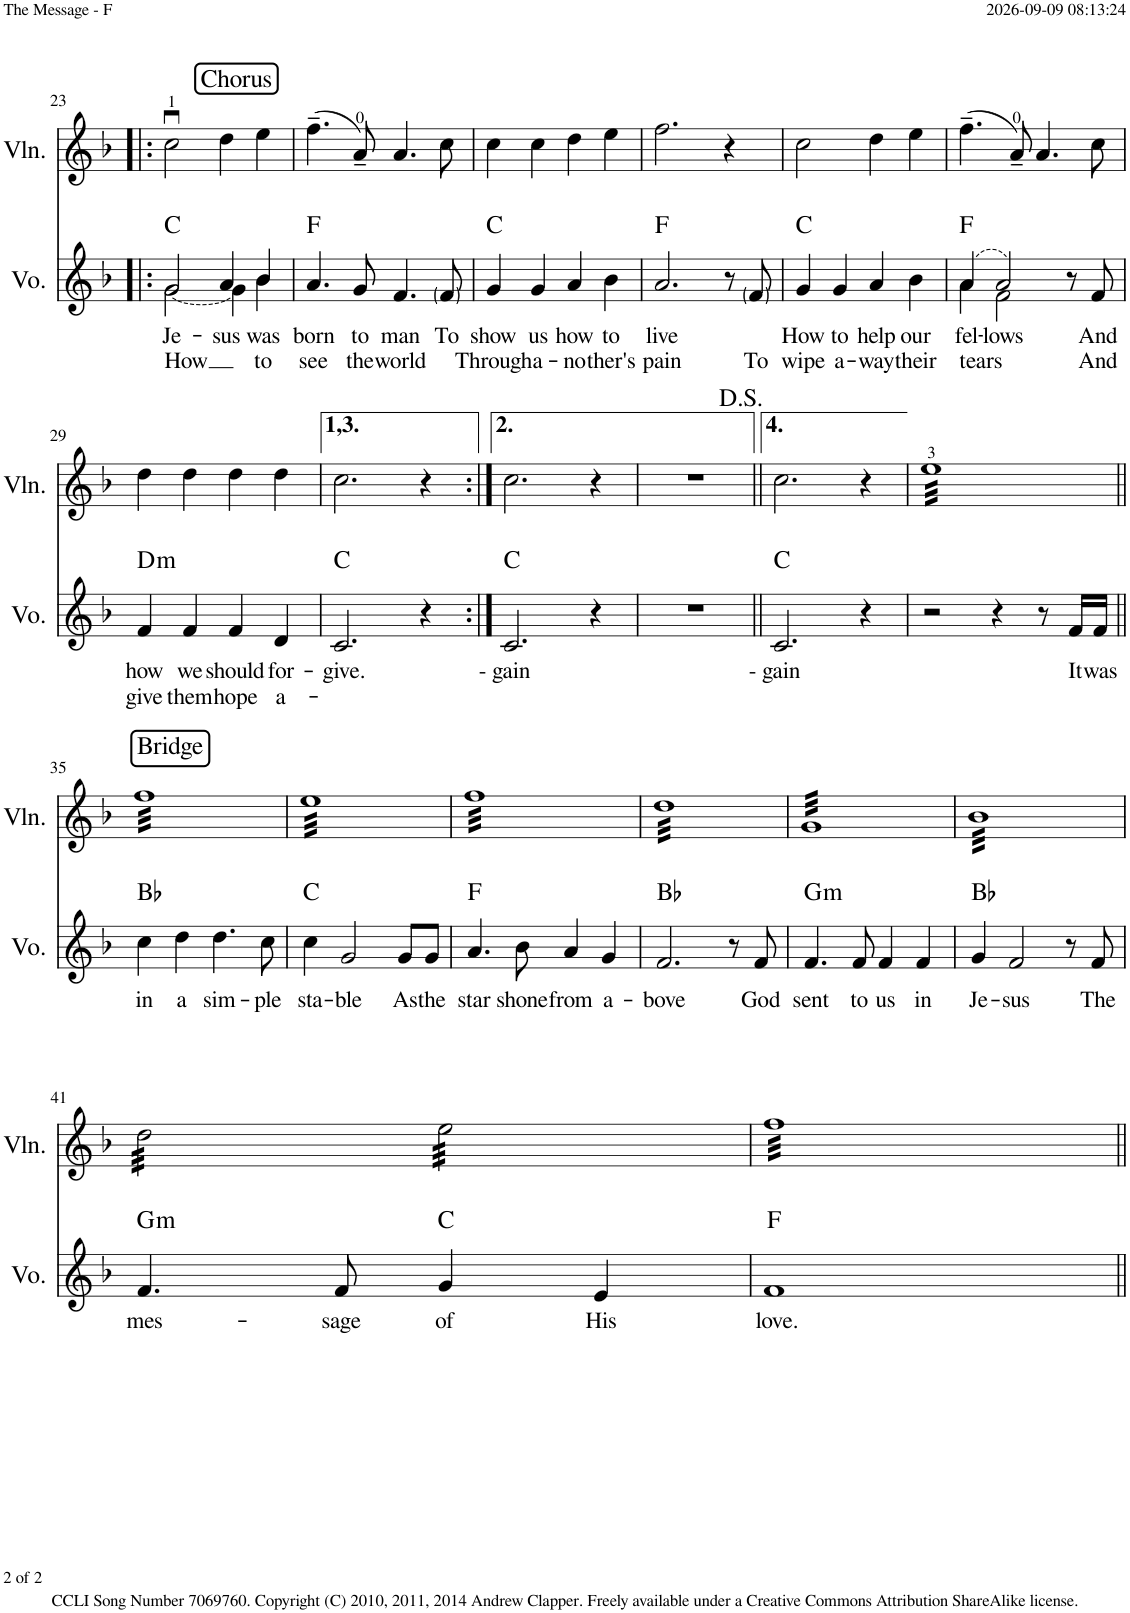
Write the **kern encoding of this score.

**kern	**text	**text	**harte	**kern
*part2	*part2	*part2	*part2	*part1
*staff2	*staff2	*staff2	*	*staff1
*I"Voice	*	*	*	*I"Violin
*I'Vo.	*	*	*	*I'Vln.
!!LO:PB:g=z
*clefG2	*	*	*	*clefG2
*k[b-]	*	*	*	*k[b-]
*M4/4	*	*	*	*M4/4
=23!|:	=23!|:	=23!|:	=23!|:	=23!|:
*^	*	*	*	*
!	!	!	!	!	!LO:TX:a:t=Chorus
!	!LO:T:dash	!LO:LY:b	!LO:LY:b	!	!
2g/	[2g\	Je-	How	C:maj	2ccu\
!	!	!LO:LY:b	!	!	!
4a/	4g\]	-sus	.	.	4dd\
!	!	!LO:LY:b	!LO:LY:b	!	!
4b-/	4b-\	was	to	.	4ee\
=24	=24	=24	=24	=24	=24
!	!	!LO:LY:b	!LO:LY:b	!	!
*v	*v	*	*	*	*
4.a/	born	see	F:maj	(4.ff~\
!	!LO:LY:b	!LO:LY:b	!	!
8g/	to	the	.	8a~/)
!	!LO:LY:b	!LO:LY:b	!	!
4.f/	man	world	.	4.a/
!	!LO:LY:b	!	!	!
8f/	To	.	.	8cc\
=25	=25	=25	=25	=25
!	!LO:LY:b	!LO:LY:b	!	!
4g/	show	Through	C:maj	4cc\
!	!LO:LY:b	!LO:LY:b	!	!
4g/	us	a-	.	4cc\
!	!LO:LY:b	!LO:LY:b	!	!
4a/	how	-no-	.	4dd\
!	!LO:LY:b	!LO:LY:b	!	!
4b-\	to	-ther's	.	4ee\
=26	=26	=26	=26	=26
!	!LO:LY:b	!LO:LY:b	!	!
2.a/	live	pain	F:maj	2.ff\
8r	.	.	.	4r
!	!	!LO:LY:b	!	!
8f/	.	To	.	.
=27	=27	=27	=27	=27
!	!LO:LY:b	!LO:LY:b	!	!
4g/	How	wipe	C:maj	2cc\
!	!LO:LY:b	!LO:LY:b	!	!
4g/	to	a-	.	.
!	!LO:LY:b	!LO:LY:b	!	!
4a/	help	-way	.	4dd\
!	!LO:LY:b	!LO:LY:b	!	!
4b-\	our	their	.	4ee\
=28	=28	=28	=28	=28
!	!LO:LY:b	!LO:LY:b	!	!
*^	*	*	*	*
(4a/	4a\	fel-	tears	F:maj	(4.ff~\
!	!	!LO:LY:b	!	!	!
2a/)	2f\	-lows	.	.	.
.	.	.	.	.	8a~/)
.	.	.	.	.	4.a/
8r	4ryy	.	.	.	.
!	!	!LO:LY:b	!LO:LY:b	!	!
8f/	.	And	And	.	8cc\
*v	*v	*	*	*	*
!!LO:LB:g=z
=29	=29	=29	=29	=29
!	!LO:LY:b	!LO:LY:b	!LO:H:kt=m	!
4f/	how	give	D:min	4dd\
!	!LO:LY:b	!LO:LY:b	!	!
4f/	we	them	.	4dd\
!	!LO:LY:b	!LO:LY:b	!	!
4f/	should	hope	.	4dd\
!	!LO:LY:b	!LO:LY:b	!	!
4d/	for-	a-	.	4dd\
=30	=30	=30	=30	=30
!	!LO:LY:b	!	!	!
2.c/	-give.	.	C:maj	2.cc\
4r	.	.	.	4r
=31:|!	=31:|!	=31:|!	=31:|!	=31:|!
!	!LO:LY:b	!	!	!
2.c/	-- gain	.	C:maj	2.cc\
4r	.	.	.	4r
=32	=32	=32	=32	=32
1r	.	.	.	1r
=33||	=33||	=33||	=33||	=33||
!	!LO:LY:b	!	!	!
2.c/	-- gain	.	C:maj	2.cc\
4r	.	.	.	4r
=34	=34	=34	=34	=34
*	*	*	*	*tremolo
2r	.	.	.	32eeLLL
.	.	.	.	32ee
.	.	.	.	32ee
.	.	.	.	32ee
.	.	.	.	32ee
.	.	.	.	32ee
.	.	.	.	32ee
.	.	.	.	32ee
.	.	.	.	32ee
.	.	.	.	32ee
.	.	.	.	32ee
.	.	.	.	32ee
.	.	.	.	32ee
.	.	.	.	32ee
.	.	.	.	32ee
.	.	.	.	32ee
4r	.	.	.	32ee
.	.	.	.	32ee
.	.	.	.	32ee
.	.	.	.	32ee
.	.	.	.	32ee
.	.	.	.	32ee
.	.	.	.	32ee
.	.	.	.	32ee
8r	.	.	.	32ee
.	.	.	.	32ee
.	.	.	.	32ee
.	.	.	.	32ee
!	!LO:LY:b	!	!	!
16f/LL	It	.	.	32ee
.	.	.	.	32ee
!	!LO:LY:b	!	!	!
16f/JJ	was	.	.	32ee
.	.	.	.	32eeJJJ
!!LO:LB:g=z
=35||	=35||	=35||	=35||	=35||
!	!	!	!	!LO:TX:a:t=Bridge
!	!LO:LY:b	!	!	!
4cc\	in	.	Bb:maj	32ffLLL
.	.	.	.	32ff
.	.	.	.	32ff
.	.	.	.	32ff
.	.	.	.	32ff
.	.	.	.	32ff
.	.	.	.	32ff
.	.	.	.	32ff
!	!LO:LY:b	!	!	!
4dd\	a	.	.	32ff
.	.	.	.	32ff
.	.	.	.	32ff
.	.	.	.	32ff
.	.	.	.	32ff
.	.	.	.	32ff
.	.	.	.	32ff
.	.	.	.	32ff
!	!LO:LY:b	!	!	!
4.dd\	sim-	.	.	32ff
.	.	.	.	32ff
.	.	.	.	32ff
.	.	.	.	32ff
.	.	.	.	32ff
.	.	.	.	32ff
.	.	.	.	32ff
.	.	.	.	32ff
.	.	.	.	32ff
.	.	.	.	32ff
.	.	.	.	32ff
.	.	.	.	32ff
!	!LO:LY:b	!	!	!
8cc\	-ple	.	.	32ff
.	.	.	.	32ff
.	.	.	.	32ff
.	.	.	.	32ffJJJ
=36	=36	=36	=36	=36
!	!LO:LY:b	!	!	!
4cc\	sta-	.	C:maj	32eeLLL
.	.	.	.	32ee
.	.	.	.	32ee
.	.	.	.	32ee
.	.	.	.	32ee
.	.	.	.	32ee
.	.	.	.	32ee
.	.	.	.	32ee
!	!LO:LY:b	!	!	!
2g/	-ble	.	.	32ee
.	.	.	.	32ee
.	.	.	.	32ee
.	.	.	.	32ee
.	.	.	.	32ee
.	.	.	.	32ee
.	.	.	.	32ee
.	.	.	.	32ee
.	.	.	.	32ee
.	.	.	.	32ee
.	.	.	.	32ee
.	.	.	.	32ee
.	.	.	.	32ee
.	.	.	.	32ee
.	.	.	.	32ee
.	.	.	.	32ee
!	!LO:LY:b	!	!	!
8g/L	As	.	.	32ee
.	.	.	.	32ee
.	.	.	.	32ee
.	.	.	.	32ee
!	!LO:LY:b	!	!	!
8g/J	the	.	.	32ee
.	.	.	.	32ee
.	.	.	.	32ee
.	.	.	.	32eeJJJ
=37	=37	=37	=37	=37
!	!LO:LY:b	!	!	!
4.a/	star	.	F:maj	32ffLLL
.	.	.	.	32ff
.	.	.	.	32ff
.	.	.	.	32ff
.	.	.	.	32ff
.	.	.	.	32ff
.	.	.	.	32ff
.	.	.	.	32ff
.	.	.	.	32ff
.	.	.	.	32ff
.	.	.	.	32ff
.	.	.	.	32ff
!	!LO:LY:b	!	!	!
8b-\	shone	.	.	32ff
.	.	.	.	32ff
.	.	.	.	32ff
.	.	.	.	32ff
!	!LO:LY:b	!	!	!
4a/	from	.	.	32ff
.	.	.	.	32ff
.	.	.	.	32ff
.	.	.	.	32ff
.	.	.	.	32ff
.	.	.	.	32ff
.	.	.	.	32ff
.	.	.	.	32ff
!	!LO:LY:b	!	!	!
4g/	a-	.	.	32ff
.	.	.	.	32ff
.	.	.	.	32ff
.	.	.	.	32ff
.	.	.	.	32ff
.	.	.	.	32ff
.	.	.	.	32ff
.	.	.	.	32ffJJJ
=38	=38	=38	=38	=38
!	!LO:LY:b	!	!	!
2.f/	-bove	.	Bb:maj	32ddLLL
.	.	.	.	32dd
.	.	.	.	32dd
.	.	.	.	32dd
.	.	.	.	32dd
.	.	.	.	32dd
.	.	.	.	32dd
.	.	.	.	32dd
.	.	.	.	32dd
.	.	.	.	32dd
.	.	.	.	32dd
.	.	.	.	32dd
.	.	.	.	32dd
.	.	.	.	32dd
.	.	.	.	32dd
.	.	.	.	32dd
.	.	.	.	32dd
.	.	.	.	32dd
.	.	.	.	32dd
.	.	.	.	32dd
.	.	.	.	32dd
.	.	.	.	32dd
.	.	.	.	32dd
.	.	.	.	32dd
8r	.	.	.	32dd
.	.	.	.	32dd
.	.	.	.	32dd
.	.	.	.	32dd
!	!LO:LY:b	!	!	!
8f/	God	.	.	32dd
.	.	.	.	32dd
.	.	.	.	32dd
.	.	.	.	32ddJJJ
=39	=39	=39	=39	=39
!	!LO:LY:b	!	!LO:H:kt=m	!
4.f/	sent	.	G:min	32gLLL
.	.	.	.	32g
.	.	.	.	32g
.	.	.	.	32g
.	.	.	.	32g
.	.	.	.	32g
.	.	.	.	32g
.	.	.	.	32g
.	.	.	.	32g
.	.	.	.	32g
.	.	.	.	32g
.	.	.	.	32g
!	!LO:LY:b	!	!	!
8f/	to	.	.	32g
.	.	.	.	32g
.	.	.	.	32g
.	.	.	.	32g
!	!LO:LY:b	!	!	!
4f/	us	.	.	32g
.	.	.	.	32g
.	.	.	.	32g
.	.	.	.	32g
.	.	.	.	32g
.	.	.	.	32g
.	.	.	.	32g
.	.	.	.	32g
!	!LO:LY:b	!	!	!
4f/	in	.	.	32g
.	.	.	.	32g
.	.	.	.	32g
.	.	.	.	32g
.	.	.	.	32g
.	.	.	.	32g
.	.	.	.	32g
.	.	.	.	32gJJJ
=40	=40	=40	=40	=40
!	!LO:LY:b	!	!	!
4g/	Je-	.	Bb:maj	32b-LLL
.	.	.	.	32b-
.	.	.	.	32b-
.	.	.	.	32b-
.	.	.	.	32b-
.	.	.	.	32b-
.	.	.	.	32b-
.	.	.	.	32b-
!	!LO:LY:b	!	!	!
2f/	-sus	.	.	32b-
.	.	.	.	32b-
.	.	.	.	32b-
.	.	.	.	32b-
.	.	.	.	32b-
.	.	.	.	32b-
.	.	.	.	32b-
.	.	.	.	32b-
.	.	.	.	32b-
.	.	.	.	32b-
.	.	.	.	32b-
.	.	.	.	32b-
.	.	.	.	32b-
.	.	.	.	32b-
.	.	.	.	32b-
.	.	.	.	32b-
8r	.	.	.	32b-
.	.	.	.	32b-
.	.	.	.	32b-
.	.	.	.	32b-
!	!LO:LY:b	!	!	!
8f/	The	.	.	32b-
.	.	.	.	32b-
.	.	.	.	32b-
.	.	.	.	32b-JJJ
!!LO:LB:g=z
=41	=41	=41	=41	=41
!	!LO:LY:b	!	!LO:H:kt=m	!
4.f/	mes-	.	G:min	32dd\LLL
.	.	.	.	32dd\
.	.	.	.	32dd\
.	.	.	.	32dd\
.	.	.	.	32dd\
.	.	.	.	32dd\
.	.	.	.	32dd\
.	.	.	.	32dd\
.	.	.	.	32dd\
.	.	.	.	32dd\
.	.	.	.	32dd\
.	.	.	.	32dd\
!	!LO:LY:b	!	!	!
8f/	-sage	.	.	32dd\
.	.	.	.	32dd\
.	.	.	.	32dd\
.	.	.	.	32dd\JJJ
!	!LO:LY:b	!	!	!
4g/	of	.	C:maj	32ee\LLL
.	.	.	.	32ee\
.	.	.	.	32ee\
.	.	.	.	32ee\
.	.	.	.	32ee\
.	.	.	.	32ee\
.	.	.	.	32ee\
.	.	.	.	32ee\
!	!LO:LY:b	!	!	!
4e/	His	.	.	32ee\
.	.	.	.	32ee\
.	.	.	.	32ee\
.	.	.	.	32ee\
.	.	.	.	32ee\
.	.	.	.	32ee\
.	.	.	.	32ee\
.	.	.	.	32ee\JJJ
=42	=42	=42	=42	=42
!	!LO:LY:b	!	!	!
1f	love.	.	F:maj	32ffLLL
.	.	.	.	32ff
.	.	.	.	32ff
.	.	.	.	32ff
.	.	.	.	32ff
.	.	.	.	32ff
.	.	.	.	32ff
.	.	.	.	32ff
.	.	.	.	32ff
.	.	.	.	32ff
.	.	.	.	32ff
.	.	.	.	32ff
.	.	.	.	32ff
.	.	.	.	32ff
.	.	.	.	32ff
.	.	.	.	32ff
.	.	.	.	32ff
.	.	.	.	32ff
.	.	.	.	32ff
.	.	.	.	32ff
.	.	.	.	32ff
.	.	.	.	32ff
.	.	.	.	32ff
.	.	.	.	32ff
.	.	.	.	32ff
.	.	.	.	32ff
.	.	.	.	32ff
.	.	.	.	32ff
.	.	.	.	32ff
.	.	.	.	32ff
.	.	.	.	32ff
.	.	.	.	32ffJJJ
*	*	*	*	*Xtremolo
=||	=||	=||	=||	=||
*-	*-	*-	*-	*-
